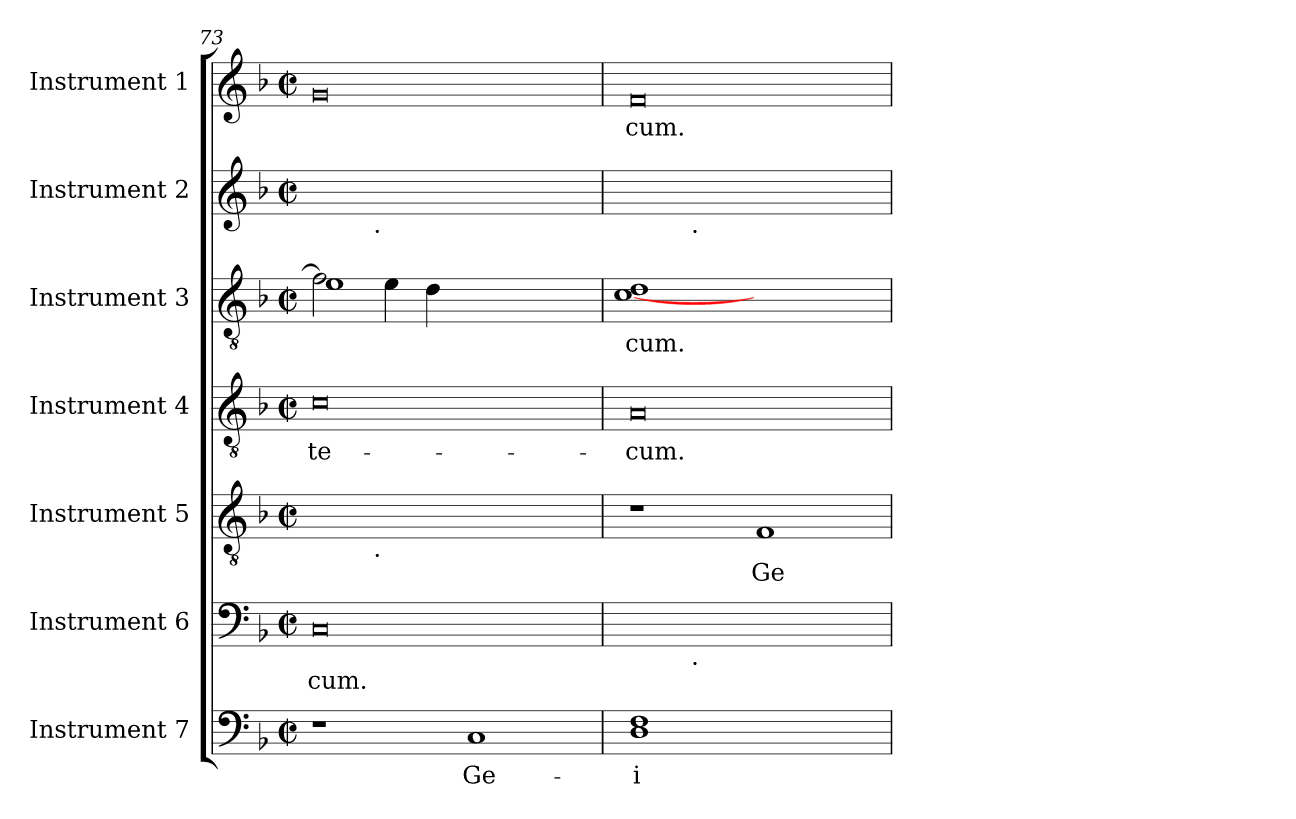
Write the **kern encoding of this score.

**kern	**text	**kern	**text	**kern	**text	**kern	**text	**kern	**text	**kern	**kern	**text
*part7	*part7	*part6	*part6	*part5	*part5	*part4	*part4	*part3	*part3	*part2	*part1	*part1
*staff7	*staff7	*staff6	*staff6	*staff5	*staff5	*staff4	*staff4	*staff3	*staff3	*staff2	*staff1	*staff1
*I"Instrument 7	*	*I"Instrument 6	*	*I"Instrument 5	*	*I"Instrument 4	*	*I"Instrument 3	*	*I"Instrument 2	*I"Instrument 1	*
*clefF4	*	*clefF4	*	*clefGv2	*	*clefGv2	*	*clefGv2	*	*clefG2	*clefG2	*
*k[b-]	*	*k[b-]	*	*k[b-]	*	*k[b-]	*	*k[b-]	*	*k[b-]	*k[b-]	*
*F:	*	*F:	*	*F:	*	*F:	*	*F:	*	*F:	*F:	*
*M2/2	*	*M2/2	*	*M2/2	*	*M2/2	*	*M2/2	*	*M2/2	*M2/2	*
*met(c|)	*	*met(c|)	*	*met(c|)	*	*met(c|)	*	*met(c|)	*	*met(c|)	*met(c|)	*
=73	=73	=73	=73	=73	=73	=73	=73	=73	=73	=73	=73	=73
!	!	!LO:N:vis=0	!LO:LY:b:cj	!	!	!LO:N:vis=0	!LO:LY:b:rj	!	!	!	!LO:N:vis=0	!
*	*	*	*	*	*	*	*	*^	*	*	*	*
1r	.	1C	-cum.	4...ryy	.	1c	te-	2f\]	1e	.	4...ryy	1g	.
!	!	!	!	!	!	!	!	!	!	!	!LO:TX:b:t=.	!	!
!	!	!	!	!LO:TX:b:t=.	!	!	!	!	!	!	!	!	!
.	.	.	.	1ryy	.	.	.	.	.	.	1ryy	.	.
.	.	.	.	.	.	.	.	4e\	.	.	.	.	.
.	.	.	.	.	.	.	.	4d\	.	.	.	.	.
!	!LO:LY:b:cj	!	!	!	!	!	!	!	!	!	!	!	!
1C	Ge-	1ryy	.	.	.	1ryy	.	1ryy	1ryy	.	.	1ryy	.
.	.	.	.	2ryy	.	.	.	.	.	.	2ryy	.	.
.	.	.	.	32ryy	.	.	.	.	.	.	32ryy	.	.
*	*	*	*	*	*	*	*	*v	*v	*	*	*	*
=74	=74	=74	=74	=74	=74	=74	=74	=74	=74	=74	=74	=74
!	!LO:LY:b:rj	!	!	!	!	!LO:N:vis=0	!LO:LY:b:cj	!	!LO:LY:b:cj	!	!LO:N:vis=0	!LO:LY:b:cj
1D 1F	-i-	4...ryy	.	1r	.	1A	-cum.	1d [>1c	-cum.	4...ryy	1f	-cum.
!	!	!	!	!	!	!	!	!	!	!LO:TX:b:t=.	!	!
!	!	!LO:TX:b:t=.	!	!	!	!	!	!	!	!	!	!
.	.	1ryy	.	.	.	.	.	.	.	1ryy	.	.
!	!	!	!	!	!LO:LY:b:cj	!	!	!	!	!	!	!
1ryy	.	.	.	1F	-Ge-	1ryy	.	1ryy	.	.	1ryy	.
.	.	2ryy	.	.	.	.	.	.	.	2ryy	.	.
.	.	32ryy	.	.	.	.	.	.	.	32ryy	.	.
=	=	=	=	=	=	=	=	=	=	=	=	=
*-	*-	*-	*-	*-	*-	*-	*-	*-	*-	*-	*-	*-
